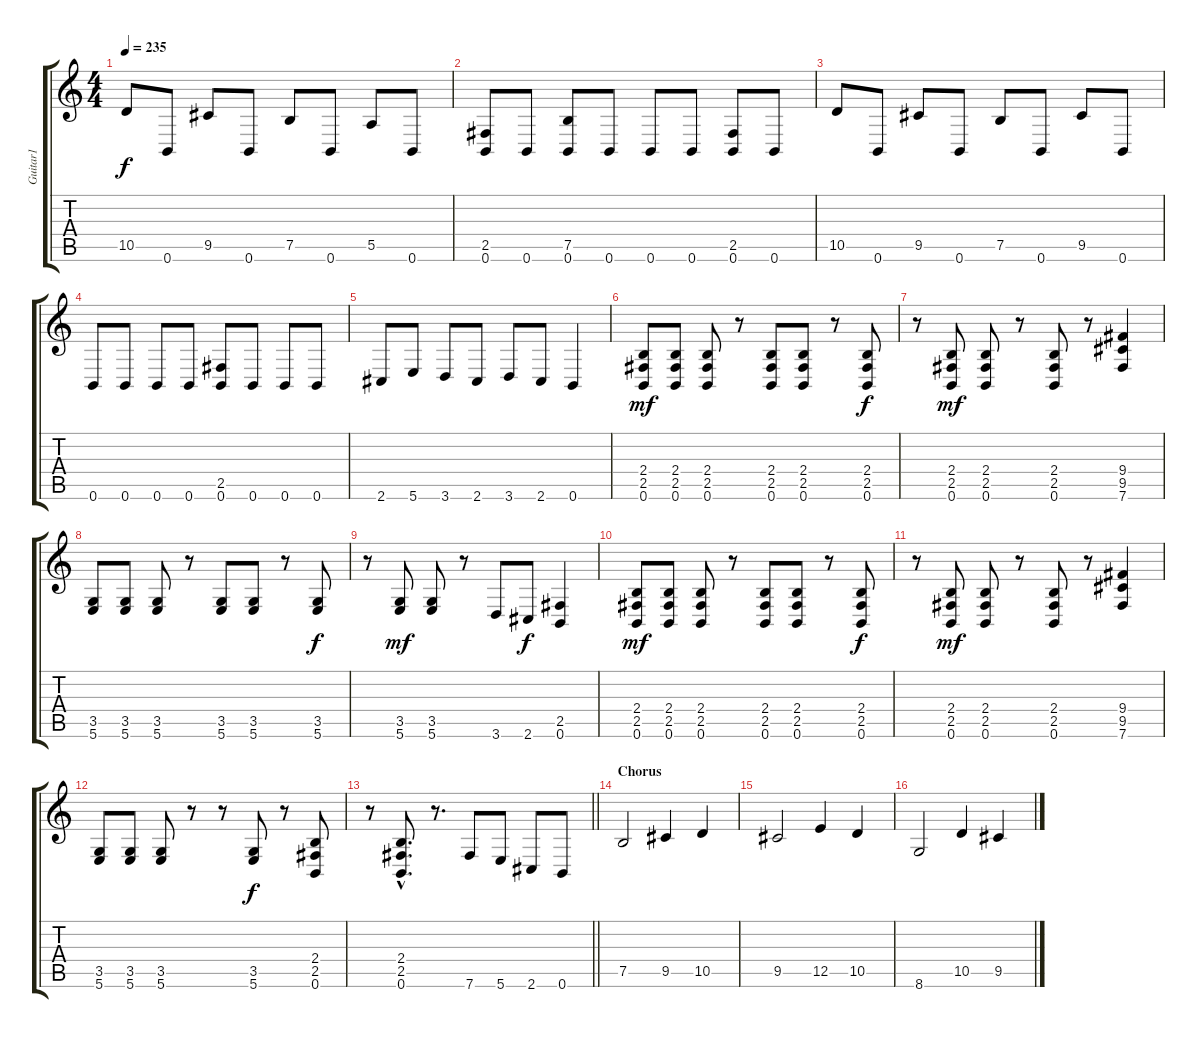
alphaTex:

\track ("Guitar1" "Guitar1") {instrument distortionguitar}
\staff {score tabs}
\tuning (B3 Gb3 D3 A2 E2 B1) {hide}
\ts (4 4)
\tempo 235
\clef g2
\ks c
10.5.8{dy f} 0.6.8 9.5.8 0.6.8 7.5.8 0.6.8 5.5.8 0.6.8 |
(2.5 0.6).8 0.6.8 (7.5 0.6).8 0.6.8 0.6.8 0.6.8 (2.5 0.6).8 0.6.8 |
10.5.8 0.6.8 9.5.8 0.6.8 7.5.8 0.6.8 9.5.8 0.6.8 |
0.6.8 0.6.8 0.6.8 0.6.8 (2.5 0.6).8 0.6.8 0.6.8 0.6.8 |
2.6.8 5.6.8 3.6.8 2.6.8 3.6.8 2.6.8 0.6.4 |
(2.4 2.5 0.6).8{dy mf} (2.4 2.5 0.6).8 (2.4 2.5 0.6).8 r.8 (2.4 2.5 0.6).8 (2.4 2.5 0.6).8 r.8 (2.4 2.5 0.6).8{dy f} |
r.8 (2.4 2.5 0.6).8{dy mf} (2.4 2.5 0.6).8 r.8 (2.4 2.5 0.6).8 r.8 (9.4 9.5 7.6).4 |
(3.5 5.6).8 (3.5 5.6).8 (3.5 5.6).8 r.8 (3.5 5.6).8 (3.5 5.6).8 r.8 (3.5 5.6).8{dy f} |
r.8 (3.5 5.6).8{dy mf} (3.5 5.6).8 r.8 3.6.8 2.6.8{dy f} (2.5 0.6).4 |
(2.4 2.5 0.6).8{dy mf} (2.4 2.5 0.6).8 (2.4 2.5 0.6).8 r.8 (2.4 2.5 0.6).8 (2.4 2.5 0.6).8 r.8 (2.4 2.5 0.6).8{dy f} |
r.8 (2.4 2.5 0.6).8{dy mf} (2.4 2.5 0.6).8 r.8 (2.4 2.5 0.6).8 r.8 (9.4 9.5 7.6).4 |
(3.5 5.6).8 (3.5 5.6).8 (3.5 5.6).8 r.8 r.8 (3.5 5.6).8{dy f} r.8 (2.4 2.5 0.6).8 |
\barLineRight lightlight
r.8 (2.4{hac} 2.5{hac} 0.6{hac}).8{d} r.8{d} 7.6.8 5.6.8 2.6.8 0.6.8 |
\section ("" "Chorus")
7.5.2 9.5.4 10.5.4 |
9.5.2 12.5.4 10.5.4 |
8.6.2 10.5.4 9.5.4
